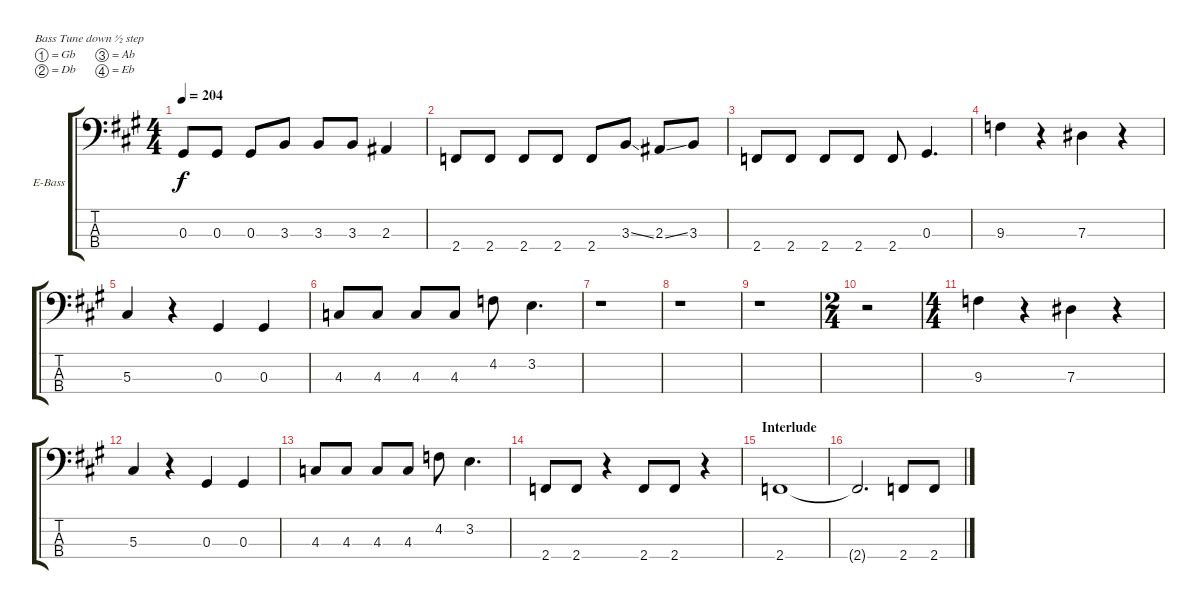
\bracketExtendMode groupsimilarinstruments
\firstSystemTrackNameOrientation horizontal
\otherSystemsTrackNameOrientation horizontal
\track ("Cone" "E-Bass") {instrument electricbassfinger}
\staff {score tabs}
\tuning (Gb2 Db2 Ab1 Eb1)
\ts (4 4)
\tempo 204
\clef f4
\ks a
0.3.8{dy f} 0.3.8 0.3.8 3.3.8 3.3.8 3.3.8 2.3.4 |
2.4.8 2.4.8 2.4.8 2.4.8 2.4.8 3.3{ss}.8 2.3{ss}.8 3.3.8 |
2.4.8 2.4.8 2.4.8 2.4.8 2.4.8 0.3.4{d} |
9.3.4 r.4 7.3.4 r.4 |
5.3.4 r.4 0.3.4 0.3.4 |
4.3.8 4.3.8 4.3.8 4.3.8 4.2.8 3.2.4{d} |
r.1 |
r.1 |
r.1 |
\ts (2 4)
r.2 |
\ts (4 4)
9.3.4 r.4 7.3.4 r.4 |
5.3.4 r.4 0.3.4 0.3.4 |
4.3.8 4.3.8 4.3.8 4.3.8 4.2.8 3.2.4{d} |
2.4.8 2.4.8 r.4 2.4.8 2.4.8 r.4 |
\section ("" "Interlude")
2.4.1 |
2.4{t}.2{d} 2.4.8 2.4.8
